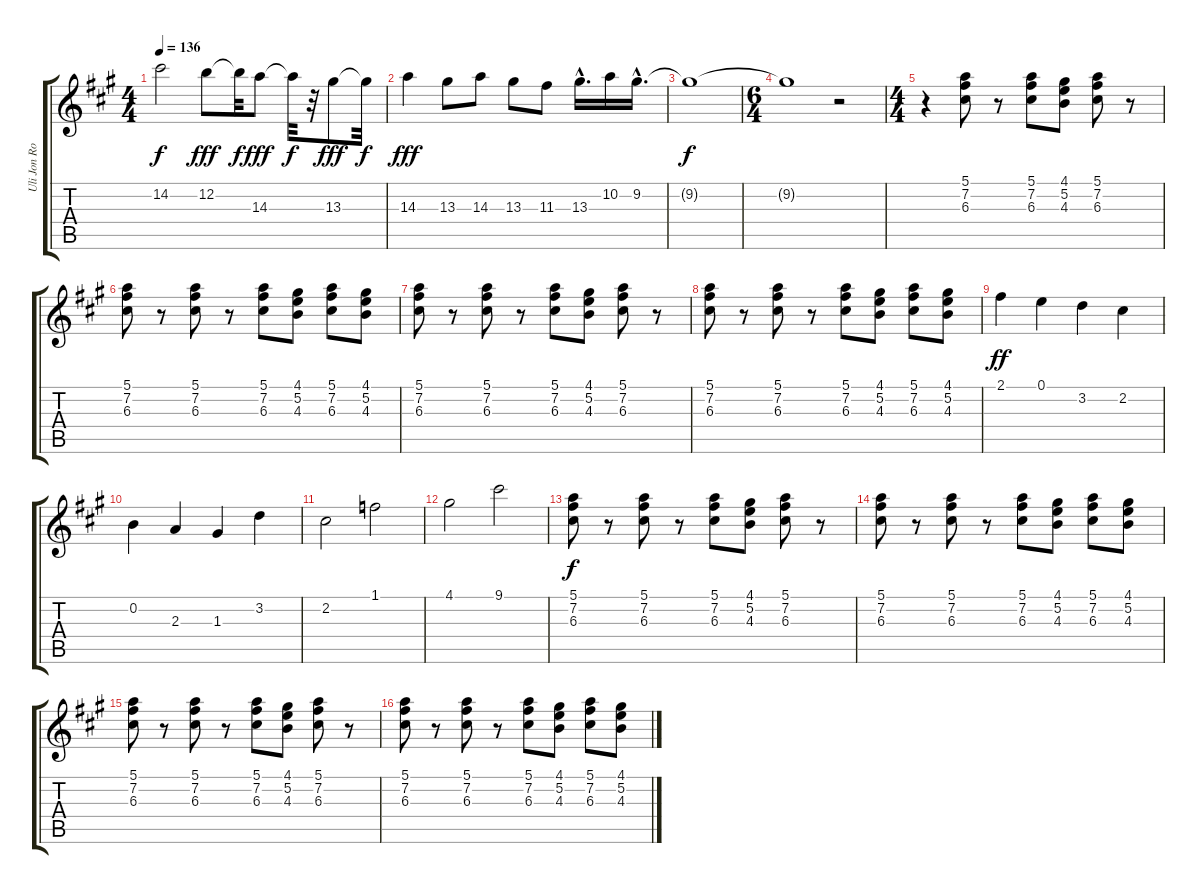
\track ("Uli Jon Roth" "Uli Jon Ro") {instrument overdrivenguitar}
\staff {score tabs}
\tuning (E4 B3 G3 D3 A2 E2) {hide}
\ts (4 4)
\tempo 136
\clef g2
\ks a
14.2{t}.2{dy f} 12.2.8{dy fff} 12.2{t}.32{dy f} 14.3.8{dy fff} 14.3{t}.32{dy f} r.32 13.3.8{dy fff} 13.3{t}.32{dy f} |
14.3.4{dy fff} 13.3.8 14.3.8 13.3.8 11.3.8 13.3{hac}.16{d} 10.2.16 9.2{hac}.16{d} |
9.2{t}.1{dy f} |
\ts (6 4)
9.2{t}.1 r.2 |
\ts (4 4)
r.4 (5.1 7.2 6.3).8 r.8 (5.1 7.2 6.3).8 (4.1 5.2 4.3).8 (5.1 7.2 6.3).8 r.8 |
(5.1 7.2 6.3).8 r.8 (5.1 7.2 6.3).8 r.8 (5.1 7.2 6.3).8 (4.1 5.2 4.3).8 (5.1 7.2 6.3).8 (4.1 5.2 4.3).8 |
(5.1 7.2 6.3).8 r.8 (5.1 7.2 6.3).8 r.8 (5.1 7.2 6.3).8 (4.1 5.2 4.3).8 (5.1 7.2 6.3).8 r.8 |
(5.1 7.2 6.3).8 r.8 (5.1 7.2 6.3).8 r.8 (5.1 7.2 6.3).8 (4.1 5.2 4.3).8 (5.1 7.2 6.3).8 (4.1 5.2 4.3).8 |
2.1.4{dy ff} 0.1.4 3.2.4 2.2.4 |
0.2.4 2.3.4 1.3.4 3.2.4 |
2.2.2 1.1.2 |
4.1.2 9.1.2 |
(5.1 7.2 6.3).8{dy f} r.8 (5.1 7.2 6.3).8 r.8 (5.1 7.2 6.3).8 (4.1 5.2 4.3).8 (5.1 7.2 6.3).8 r.8 |
(5.1 7.2 6.3).8 r.8 (5.1 7.2 6.3).8 r.8 (5.1 7.2 6.3).8 (4.1 5.2 4.3).8 (5.1 7.2 6.3).8 (4.1 5.2 4.3).8 |
(5.1 7.2 6.3).8 r.8 (5.1 7.2 6.3).8 r.8 (5.1 7.2 6.3).8 (4.1 5.2 4.3).8 (5.1 7.2 6.3).8 r.8 |
(5.1 7.2 6.3).8 r.8 (5.1 7.2 6.3).8 r.8 (5.1 7.2 6.3).8 (4.1 5.2 4.3).8 (5.1 7.2 6.3).8 (4.1 5.2 4.3).8
